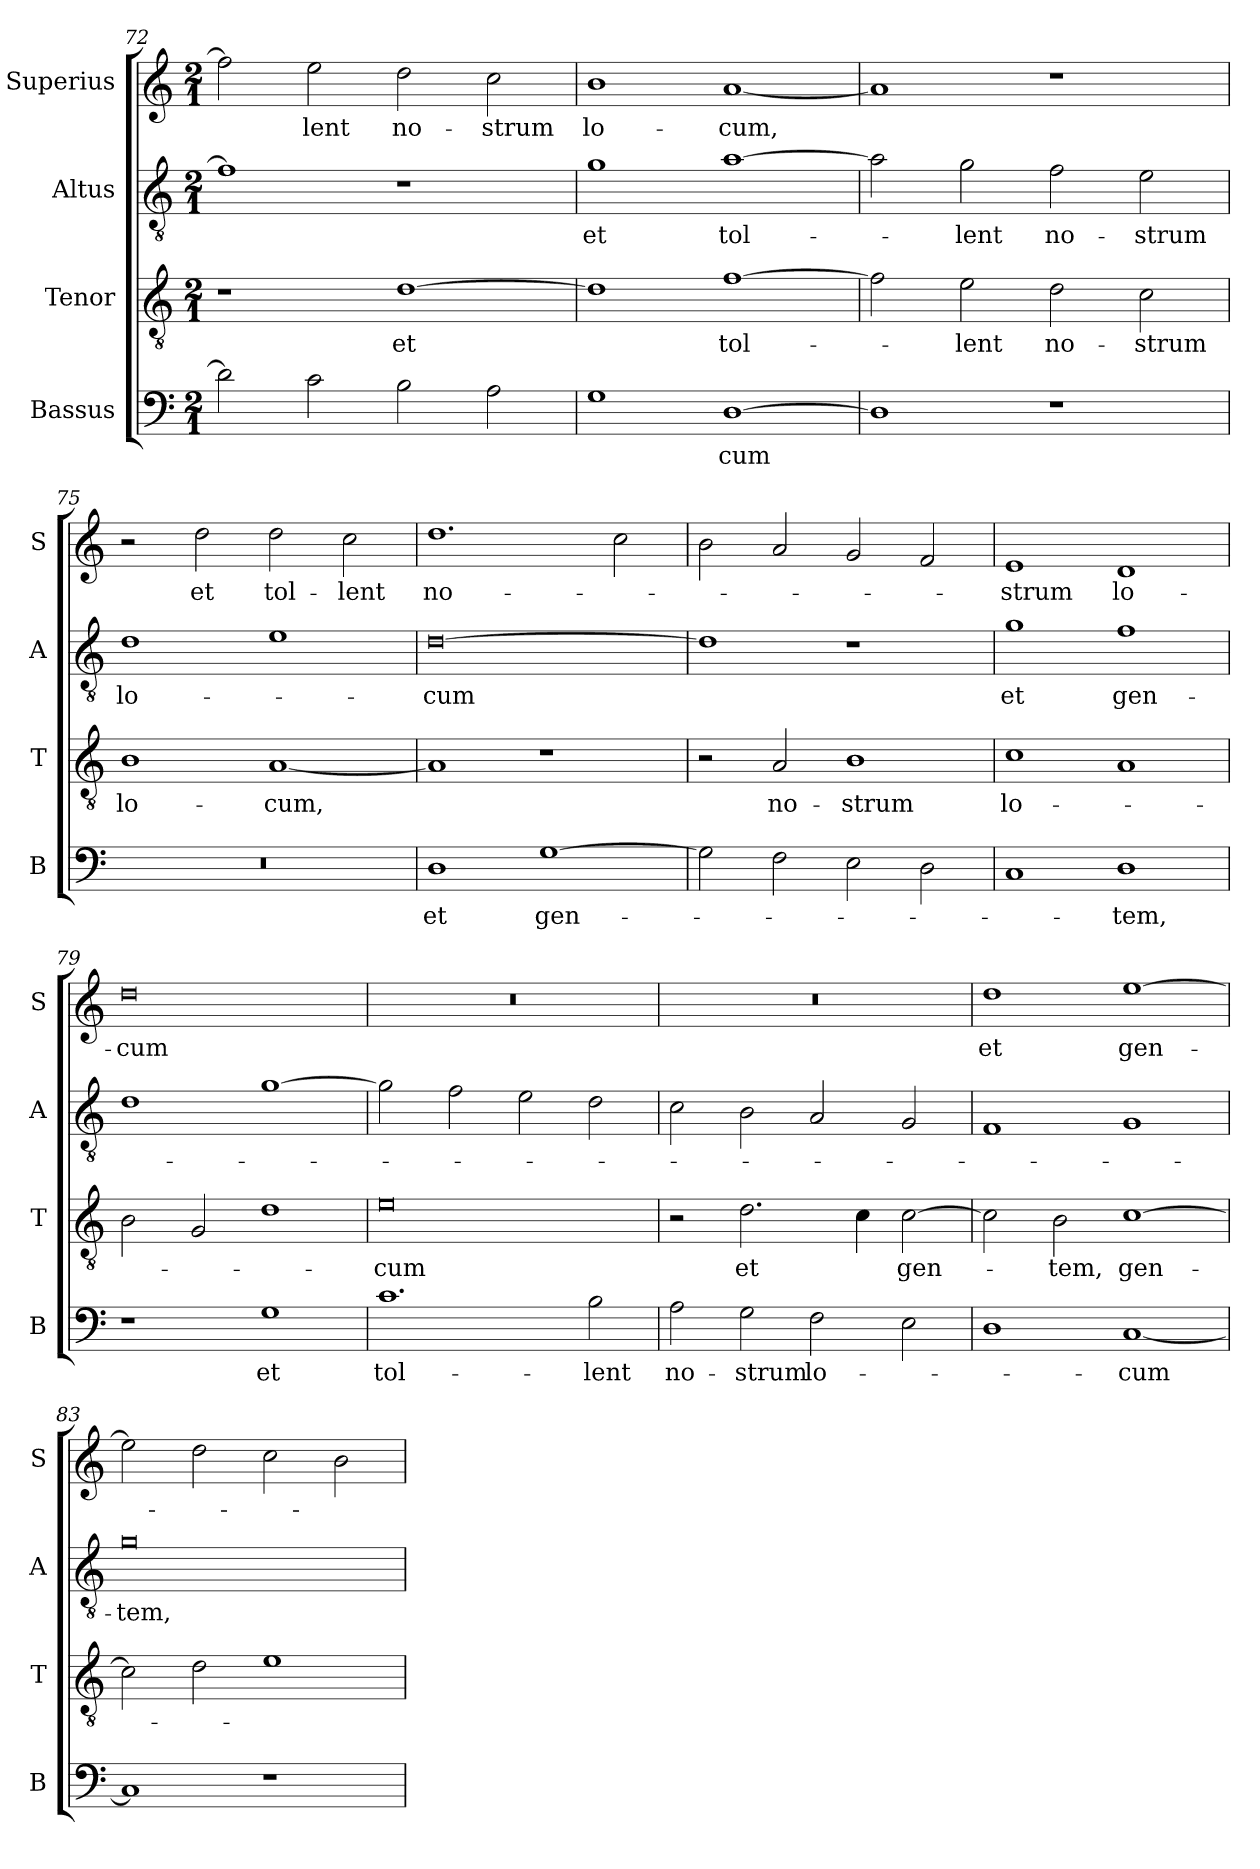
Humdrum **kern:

**kern	**text	**kern	**text	**kern	**text	**kern	**text
*part4	*part4	*part3	*part3	*part2	*part2	*part1	*part1
*staff4	*staff4	*staff3	*staff3	*staff2	*staff2	*staff1	*staff1
*I"Bassus	*	*I"Tenor	*	*I"Altus	*	*I"Superius	*
*I'B	*	*I'T	*	*I'A	*	*I'S	*
*clefF4	*	*clefGv2	*	*clefGv2	*	*clefG2	*
*k[]	*	*k[]	*	*k[]	*	*k[]	*
*M2/1	*	*M2/1	*	*M2/1	*	*M2/1	*
=72	=72	=72	=72	=72	=72	=72	=72
2d]	.	1r	.	1f]	.	2ff]	.
2c	.	.	.	.	.	2ee	-lent
2B	.	[1d	et	1r	.	2dd	no-
2A	.	.	.	.	.	2cc	-strum
=73	=73	=73	=73	=73	=73	=73	=73
1G	.	1d]	.	1g	et	1b	lo-
[1D	-cum	[1f	tol-	[1a	tol-	[1a	-cum,
=74	=74	=74	=74	=74	=74	=74	=74
1D]	.	2f]	.	2a]	.	1a]	.
.	.	2e	-lent	2g	-lent	.	.
1r	.	2d	no-	2f	no-	1r	.
.	.	2c	-strum	2e	-strum	.	.
=75	=75	=75	=75	=75	=75	=75	=75
0r	.	1B	lo-	1d	lo-	2r	.
.	.	.	.	.	.	2dd	et
.	.	[1A	-cum,	1e	.	2dd	tol-
.	.	.	.	.	.	2cc	-lent
=76	=76	=76	=76	=76	=76	=76	=76
1D	et	1A]	.	[0d	-cum	1.dd	no-
[1G	gen-	1r	.	.	.	.	.
.	.	.	.	.	.	2cc	.
=77	=77	=77	=77	=77	=77	=77	=77
2G]	.	2r	.	1d]	.	2b	.
2F	.	2A	no-	.	.	2a	.
2E	.	1B	-strum	1r	.	2g	.
2D	.	.	.	.	.	2f	.
=78	=78	=78	=78	=78	=78	=78	=78
1C	.	1c	lo-	1g	et	1e	-strum
1D	-tem,	1A	.	1f	gen-	1d	lo-
=79	=79	=79	=79	=79	=79	=79	=79
1r	.	2B	.	1d	.	0dd	-cum
.	.	2G	.	.	.	.	.
1G	et	1d	.	[1g	.	.	.
=80	=80	=80	=80	=80	=80	=80	=80
1.c	tol-	0e	-cum	2g]	.	0r	.
.	.	.	.	2f	.	.	.
.	.	.	.	2e	.	.	.
2B	-lent	.	.	2d	.	.	.
=81	=81	=81	=81	=81	=81	=81	=81
2A	no-	2r	.	2c	.	0r	.
2G	-strum	2.d	et	2B	.	.	.
2F	lo-	.	.	2A	.	.	.
.	.	4c	.	.	.	.	.
2E	.	[2c	gen-	2G	.	.	.
=82	=82	=82	=82	=82	=82	=82	=82
1D	.	2c]	.	1F	.	1dd	et
.	.	2B	-tem,	.	.	.	.
[1C	-cum	[1c	gen-	1G	.	[1ee	gen-
=83	=83	=83	=83	=83	=83	=83	=83
1C]	.	2c]	.	0g	-tem,	2ee]	.
.	.	2d	.	.	.	2dd	.
1r	.	1e	.	.	.	2cc	.
.	.	.	.	.	.	2b	.
=	=	=	=	=	=	=	=
*-	*-	*-	*-	*-	*-	*-	*-
